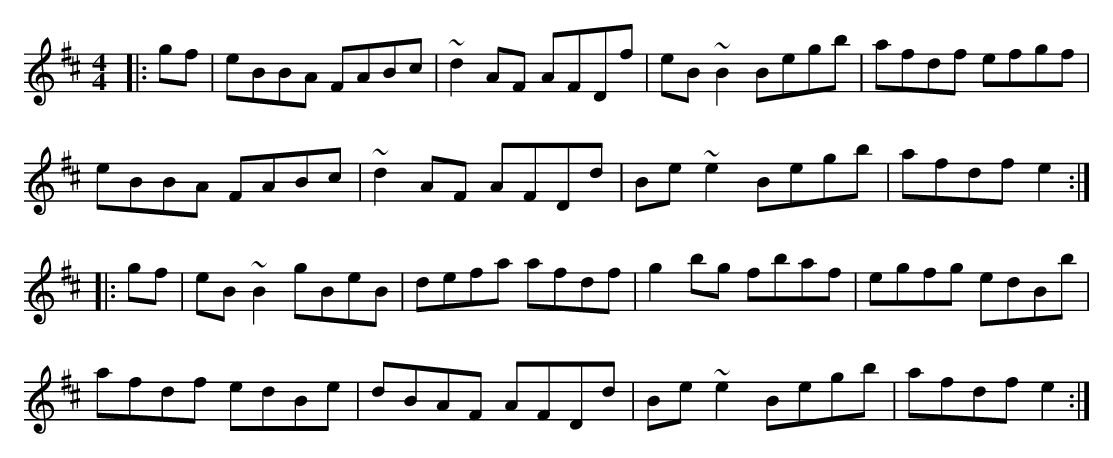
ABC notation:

X:1
M:4/4
K:Edor
|:gf|eBBA FABc|~d2AF AFDf|eB~B2 Begb|afdf efgf|
eBBA FABc|~d2AF AFDd|Be~e2 Begb|afdf e2:|
|:gf|eB~B2 gBeB|defa afdf|g2bg fbaf|egfg edBb|
afdf edBe|dBAF AFDd|Be~e2 Begb|afdf e2:|
